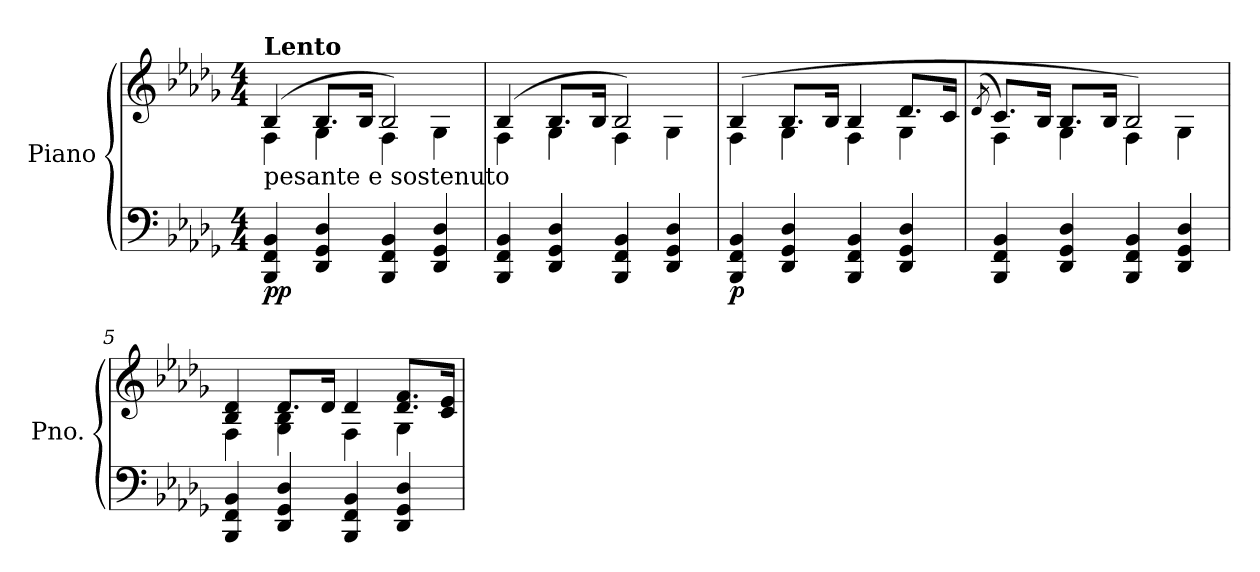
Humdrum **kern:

**kern	**kern	**dynam
*part1	*part1	*part1
*staff2	*staff1	*staff1/2
*I"Piano	*	*
*I'Pno.	*	*
*clefF4	*clefG2	*
*k[b-e-a-d-g-]	*k[b-e-a-d-g-]	*
*M4/4	*M4/4	*
=1	=1	=1
*	*^	*
!	!LO:TX:a:B:t=Lento	!	!
!LO:TX:a:t=pesante e sostenuto	!	!	!
!	!	!	!LO:DY:b=2
4BBB-/<<< 4FF/<<< 4BB-/<<<	(>4B-/	4F<\	pp
4DD-/<<< 4GG-/<<< 4D-/<<<	8.B-/L	4G-<\	.
.	16B-/Jk	.	.
4BBB-/ 4FF/ 4BB-/	2B-/)	4F<\	.
4DD-/ 4GG-/ 4D-/	.	4G-<\	.
=2	=2	=2	=2
4BBB-/ 4FF/ 4BB-/	(>4B-/	4F\	.
4DD-/ 4GG-/ 4D-/	8.B-/L	4G-\	.
.	16B-/Jk	.	.
4BBB-/ 4FF/ 4BB-/	2B-/)	4F\	.
4DD-/ 4GG-/ 4D-/	.	4G-\	.
=3	=3	=3	=3
!	!	!	!LO:DY:b=2
4BBB-/ 4FF/ 4BB-/	(>4B-/	4F\	p
4DD-/ 4GG-/ 4D-/	8.B-/L	4G-\	.
.	16B-/Jk	.	.
4BBB-/ 4FF/ 4BB-/	4B-/	4F\	.
4DD-/ 4GG-/ 4D-/	8.d-/L	4G-\	.
.	16c/Jk	.	.
=4	=4	=4	=4
.	(>8qd-/	.	.
4BBB-/ 4FF/ 4BB-/	8.c/L)	4F\	.
.	16B-/Jk	.	.
4DD-/ 4GG-/ 4D-/	8.B-/L	4G-\	.
.	16B-/Jk	.	.
4BBB-/ 4FF/ 4BB-/	2B-/)	4F\	.
4DD-/ 4GG-/ 4D-/	.	4G-\	.
=5	=5	=5	=5
4BBB-/ 4FF/ 4BB-/	4B-/ 4d-/	4F\	.
4DD-/ 4GG-/ 4D-/	8.d-/L	4G-\ 4B-\	.
.	16d-/Jk	.	.
4BBB-/ 4FF/ 4BB-/	4d-/	4F\	.
4DD-/ 4GG-/ 4D-/	8.d-/ 8.f/L	4G-\	.
.	16c/ 16e-/Jk	.	.
*	*v	*v	*
=	=	=
*-	*-	*-
